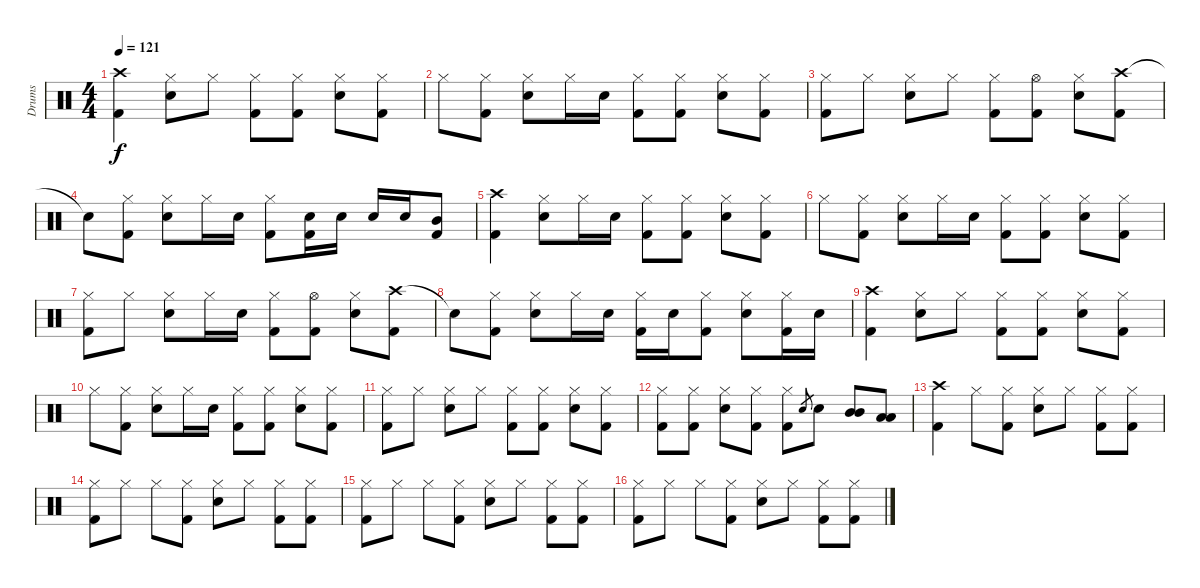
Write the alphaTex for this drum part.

\track ("Drums" "Drums") {instrument percussion}
\staff {score}
\articulation defaults
\ts (4 4)
\tempo 121
\clef neutral
\ks c
("Crash high (hit)" "Kick (hit) 2").4{dy f} ("Hi-Hat (closed)" "Electric Snare (hit)").8 "Hi-Hat (closed)".8 ("Hi-Hat (closed)" "Kick (hit) 2").8 ("Hi-Hat (closed)" "Kick (hit) 2").8 ("Hi-Hat (closed)" "Electric Snare (hit)").8 ("Hi-Hat (closed)" "Kick (hit) 2").8 |
"Hi-Hat (closed)".8 ("Hi-Hat (closed)" "Kick (hit) 2").8 ("Hi-Hat (closed)" "Electric Snare (hit)").8 "Hi-Hat (closed)".16 "Electric Snare (hit)".16 ("Hi-Hat (closed)" "Kick (hit) 2").8 ("Hi-Hat (closed)" "Kick (hit) 2").8 ("Hi-Hat (closed)" "Electric Snare (hit)").8 ("Hi-Hat (closed)" "Kick (hit) 2").8 |
("Hi-Hat (closed)" "Kick (hit) 2").8 "Hi-Hat (closed)".8 ("Hi-Hat (closed)" "Electric Snare (hit)").8 "Hi-Hat (closed)".8 ("Hi-Hat (closed)" "Kick (hit) 2").8 ("Hi-Hat (open)" "Kick (hit) 2").8 ("Hi-Hat (closed)" "Electric Snare (hit)").8 ("Crash high (hit)" "Kick (hit) 2").8 |
"Snare (hit)"{t}.8 ("Hi-Hat (closed)" "Kick (hit) 2").8 ("Hi-Hat (closed)" "Electric Snare (hit)").8 "Hi-Hat (closed)".16 "Electric Snare (hit)".16 ("Hi-Hat (closed)" "Kick (hit) 2").8 ("Electric Snare (hit)" "Kick (hit) 2").16 "Electric Snare (hit)".16 "Electric Snare (hit)".16 "Electric Snare (hit)".16 ("Mid Tom (hit)" "Kick (hit) 2").8 |
("Crash high (hit)" "Kick (hit) 2").4 ("Hi-Hat (closed)" "Electric Snare (hit)").8 "Hi-Hat (closed)".16 "Electric Snare (hit)".16 ("Hi-Hat (closed)" "Kick (hit) 2").8 ("Hi-Hat (closed)" "Kick (hit) 2").8 ("Hi-Hat (closed)" "Electric Snare (hit)").8 ("Hi-Hat (closed)" "Kick (hit) 2").8 |
"Hi-Hat (closed)".8 ("Hi-Hat (closed)" "Kick (hit) 2").8 ("Hi-Hat (closed)" "Electric Snare (hit)").8 "Hi-Hat (closed)".16 "Electric Snare (hit)".16 ("Hi-Hat (closed)" "Kick (hit) 2").8 ("Hi-Hat (closed)" "Kick (hit) 2").8 ("Hi-Hat (closed)" "Electric Snare (hit)").8 ("Hi-Hat (closed)" "Kick (hit) 2").8 |
("Hi-Hat (closed)" "Kick (hit) 2").8 "Hi-Hat (closed)".8 ("Hi-Hat (closed)" "Electric Snare (hit)").8 "Hi-Hat (closed)".16 "Electric Snare (hit)".16 ("Hi-Hat (closed)" "Kick (hit) 2").8 ("Hi-Hat (open)" "Kick (hit) 2").8 ("Hi-Hat (closed)" "Electric Snare (hit)").8 ("Crash high (hit)" "Kick (hit) 2").8 |
"Snare (hit)"{t}.8 ("Hi-Hat (closed)" "Kick (hit) 2").8 ("Hi-Hat (closed)" "Electric Snare (hit)").8 "Hi-Hat (closed)".16 "Electric Snare (hit)".16 ("Hi-Hat (closed)" "Kick (hit) 2").16 "Electric Snare (hit)".16 ("Hi-Hat (closed)" "Kick (hit) 2").8 ("Hi-Hat (closed)" "Electric Snare (hit)").8 ("Hi-Hat (closed)" "Kick (hit) 2").16 "Electric Snare (hit)".16 |
("Crash high (hit)" "Kick (hit) 2").4 ("Hi-Hat (closed)" "Electric Snare (hit)").8 "Hi-Hat (closed)".8 ("Hi-Hat (closed)" "Kick (hit) 2").8 ("Hi-Hat (closed)" "Kick (hit) 2").8 ("Hi-Hat (closed)" "Electric Snare (hit)").8 ("Hi-Hat (closed)" "Kick (hit) 2").8 |
"Hi-Hat (closed)".8 ("Hi-Hat (closed)" "Kick (hit) 2").8 ("Hi-Hat (closed)" "Electric Snare (hit)").8 "Hi-Hat (closed)".16 "Electric Snare (hit)".16 ("Hi-Hat (closed)" "Kick (hit) 2").8 ("Hi-Hat (closed)" "Kick (hit) 2").8 ("Hi-Hat (closed)" "Electric Snare (hit)").8 ("Hi-Hat (closed)" "Kick (hit) 2").8 |
("Hi-Hat (closed)" "Kick (hit) 2").8 "Hi-Hat (closed)".8 ("Hi-Hat (closed)" "Electric Snare (hit)").8 "Hi-Hat (closed)".8 ("Hi-Hat (closed)" "Kick (hit) 2").8 ("Hi-Hat (closed)" "Kick (hit) 2").8 ("Hi-Hat (closed)" "Electric Snare (hit)").8 ("Hi-Hat (closed)" "Kick (hit) 2").8 |
("Hi-Hat (closed)" "Kick (hit) 2").8 ("Hi-Hat (closed)" "Kick (hit) 2").8 ("Hi-Hat (closed)" "Electric Snare (hit)").8 ("Hi-Hat (closed)" "Kick (hit) 2").8 ("Hi-Hat (closed)" "Kick (hit) 2").8 "Electric Snare (hit)".8{gr} "Electric Snare (hit)".8 ("Mid Tom (hit)" "Mid Tom (hit)").8 ("Low Tom (hit)" "Low Tom (hit)").8 |
("Crash high (hit)" "Kick (hit) 2").4 "Hi-Hat (closed)".8 ("Hi-Hat (closed)" "Kick (hit) 2").8 ("Hi-Hat (closed)" "Electric Snare (hit)").8 "Hi-Hat (closed)".8 ("Hi-Hat (closed)" "Kick (hit) 2").8 ("Hi-Hat (closed)" "Kick (hit) 2").8 |
("Hi-Hat (closed)" "Kick (hit) 2").8 "Hi-Hat (closed)".8 "Hi-Hat (closed)".8 ("Hi-Hat (closed)" "Kick (hit) 2").8 ("Hi-Hat (closed)" "Electric Snare (hit)").8 "Hi-Hat (closed)".8 ("Hi-Hat (closed)" "Kick (hit) 2").8 ("Hi-Hat (closed)" "Kick (hit) 2").8 |
("Hi-Hat (closed)" "Kick (hit) 2").8 "Hi-Hat (closed)".8 "Hi-Hat (closed)".8 ("Hi-Hat (closed)" "Kick (hit) 2").8 ("Hi-Hat (closed)" "Electric Snare (hit)").8 "Hi-Hat (closed)".8 ("Hi-Hat (closed)" "Kick (hit) 2").8 ("Hi-Hat (closed)" "Kick (hit) 2").8 |
("Hi-Hat (closed)" "Kick (hit) 2").8 "Hi-Hat (closed)".8 "Hi-Hat (closed)".8 ("Hi-Hat (closed)" "Kick (hit) 2").8 ("Hi-Hat (closed)" "Electric Snare (hit)").8 "Hi-Hat (closed)".8 ("Hi-Hat (closed)" "Kick (hit) 2").8 ("Hi-Hat (closed)" "Kick (hit) 2").8
